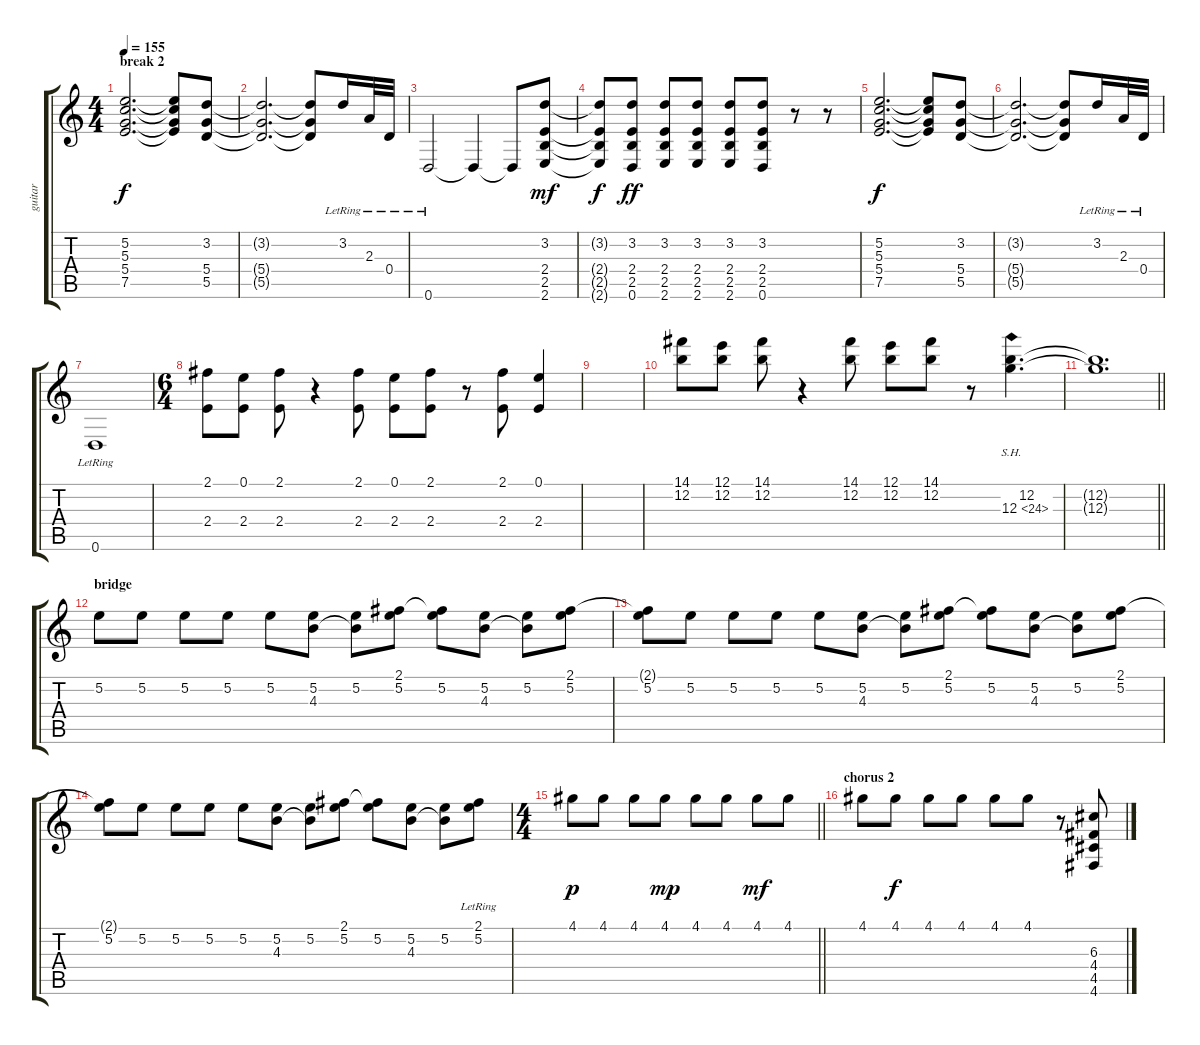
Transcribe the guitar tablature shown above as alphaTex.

\track ("guitar" "guitar") {instrument acousticguitarsteel}
\staff {score tabs}
\tuning (E4 B3 G3 D3 A2 D2) {hide}
\ts (4 4)
\section ("" "break 2")
\tempo 155
\clef g2
\ks c
(5.2 5.3 5.4 7.5).2{d dy f} (5.2{t} 5.3{t} 5.4{t} 7.5{t}).8 (3.2 5.4 5.5).8 |
(3.2{t} 5.4{t} 5.5{t}).2{d} (3.2{t} 5.4{t} 5.5{t}).8 3.2{lr}.16 2.3{lr}.32 0.4{lr}.32 |
0.6{lr}.2 0.6{t}.4 0.6{t}.8 (3.2 2.4 2.5 2.6).8{dy mf} |
(3.2{t} 2.4{t} 2.5{t} 2.6{t}).8{dy f} (3.2 2.4 2.5 0.6).8{dy ff} (3.2 2.4 2.5 2.6).8 (3.2 2.4 2.5 2.6).8 (3.2 2.4 2.5 2.6).8 (3.2 2.4 2.5 0.6).8 r.8 r.8 |
(5.2 5.3 5.4 7.5).2{d dy f} (5.2{t} 5.3{t} 5.4{t} 7.5{t}).8 (3.2 5.4 5.5).8 |
(3.2{t} 5.4{t} 5.5{t}).2{d} (3.2{t} 5.4{t} 5.5{t}).8 3.2{lr}.16 2.3{lr}.32 0.4{lr}.32 |
0.6{lr}.1 |
\ts (6 4)
(2.1 2.4).8 (0.1 2.4).8 (2.1 2.4).8 r.4 (2.1 2.4).8 (0.1 2.4).8 (2.1 2.4).8 r.8 (2.1 2.4).8 (0.1 2.4).4 |
|
(14.1 12.2).8 (12.1 12.2).8 (14.1 12.2).8 r.4 (14.1 12.2).8 (12.1 12.2).8 (14.1 12.2).8 r.8 (12.2 12.3{sh 12}).4{d} |
\barLineRight lightlight
(12.2{t} 12.3{t}).1{d volume 3} |
\section ("" "bridge")
5.2.8{volume 10} 5.2.8 5.2.8 5.2.8 5.2.8 (5.2 4.3).8 (5.2 4.3{t}).8 (2.1 5.2).8 (2.1{t} 5.2).8 (5.2 4.3).8 (5.2 4.3{t}).8 (2.1 5.2).8 |
(2.1{t} 5.2).8 5.2.8 5.2.8 5.2.8 5.2.8 (5.2 4.3).8 (5.2 4.3{t}).8 (2.1 5.2).8 (2.1{t} 5.2).8 (5.2 4.3).8 (5.2 4.3{t}).8 (2.1 5.2).8 |
(2.1{t} 5.2).8 5.2.8 5.2.8 5.2.8 5.2.8 (5.2 4.3).8 (5.2 4.3{t}).8 (2.1 5.2).8 (2.1{t} 5.2).8 (5.2 4.3).8 (5.2 4.3{t}).8 (2.1{lr} 5.2{lr}).8 |
\ts (4 4)
\barLineRight lightlight
4.1.8{dy p} 4.1.8 4.1.8 4.1.8{dy mp} 4.1.8 4.1.8 4.1.8{dy mf} 4.1.8 |
\section ("" "chorus 2")
4.1.8 4.1.8{dy f} 4.1.8 4.1.8 4.1.8 4.1.8 r.8 (6.3 4.4 4.5 4.6).8
